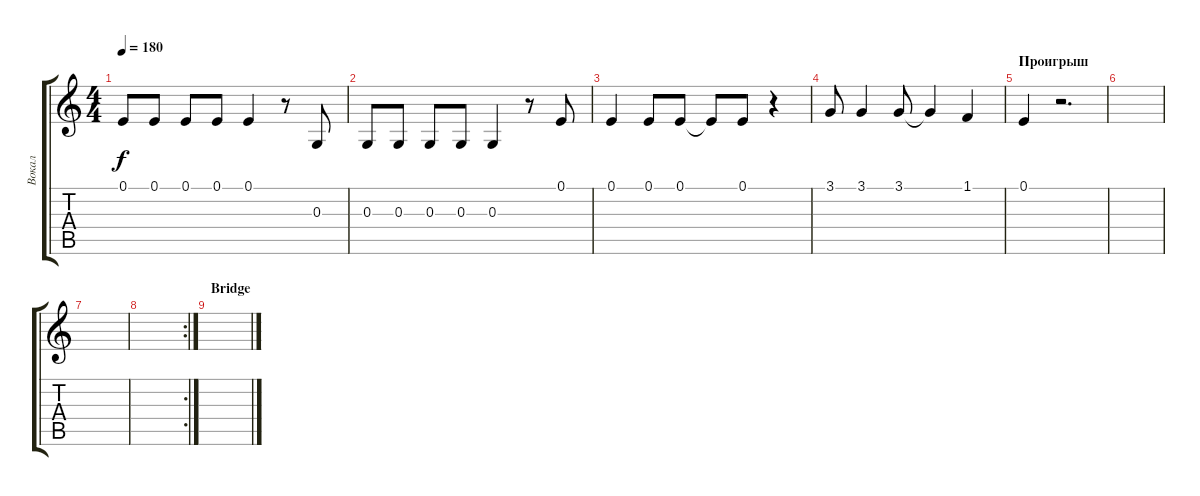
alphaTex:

\track ("Вокал" "Вокал") {instrument violin}
\staff {score tabs}
\tuning (E4 B3 G3 D3 A2 E2) {hide}
\ts (4 4)
\tempo 180
\clef g2
\ks c
0.1.8{dy f} 0.1.8 0.1.8 0.1.8 0.1.4 r.8 0.3.8 |
0.3.8 0.3.8 0.3.8 0.3.8 0.3.4 r.8 0.1.8 |
0.1.4 0.1.8 0.1.8 0.1{t}.8 0.1.8 r.4 |
3.1.8 3.1.4 3.1.8 3.1{t}.4 1.1.4 |
\section ("" "Проигрыш")
0.1.4 r.2{d} |
|
|
\rc 2
|
\section ("" "Bridge")
